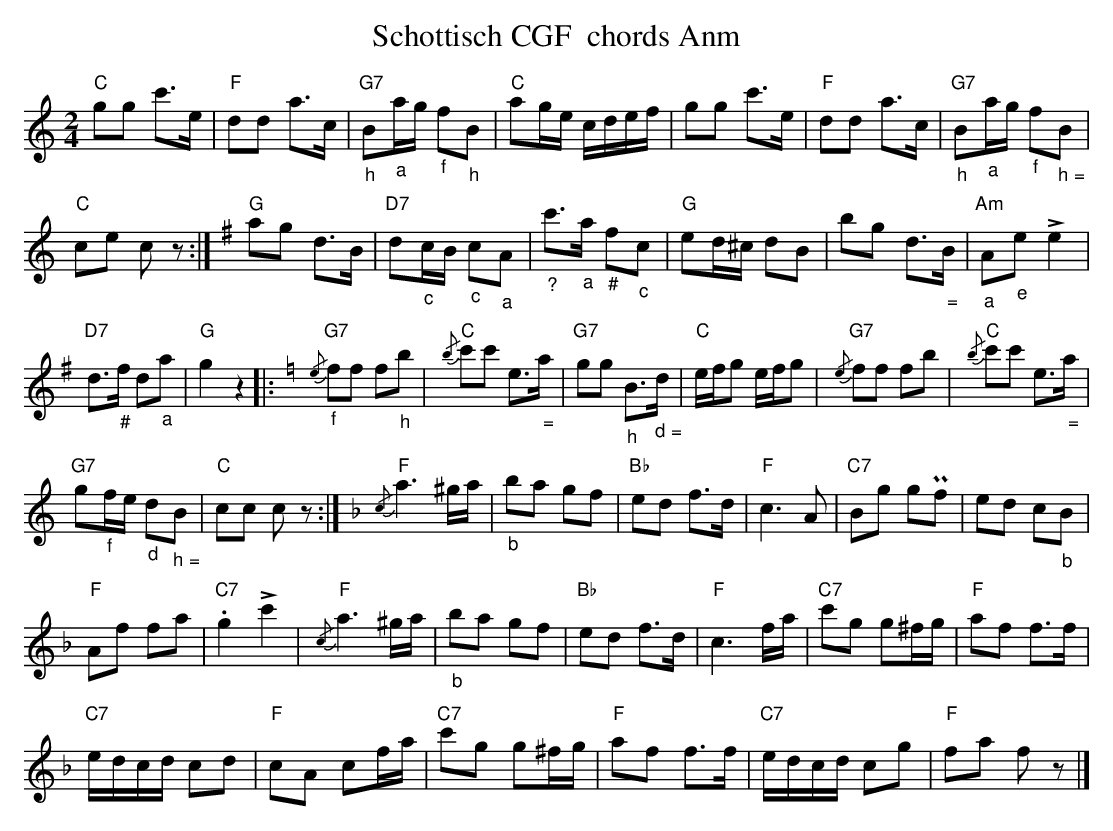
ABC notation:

X:1
T: Schottisch CGF  chords Anm
M:2/4
L:1/8
K:C %%MIDI gchordon
"C"gg c'>e | "F"dd a>c | "G7""_h"B"_a"a/g/ "_f"f"_h"B | "C"ag/e/ c/d/e/f/ | gg c'>e | "F"dd a>c | "G7""_h"B"_a"a/g/ "_f"f"_ h ="B |
"C"ce cz :| [K:G]"G"ag d>B | "D7"d"_c"c/B/ "_c"c"_a"A | "_?"c'>"_a"a "_#"f"_c"c | "G"ed/^c/ dB | bg d>"_ ="B | "Am""_a"A"_e"e +>+e2 |
"D7"d>"_#"f d"_a"a | "G"g2z2 |: [K:C] "G7"{/e}"_f"ff f"_h"b | "C"{/b}c'c' e>"_ ="a | "G7"gg "_h"B>"_ d ="d | "C"e/f/g e/f/g | "G7"{/e}ff fb | "C"{/b}c'c' e>"_ ="a |
"G7"g"_f"f/e/ "_d"d"_ h ="B | "C"cc cz :| [K:F] "F"{/c}a3 ^g/a/ | "_b"ba gf | "Bb"ed f>d | "F"c3A | "C7"Bg gPf | ed c"_b"B |
"F"Af fa | "C7".g2+>+c'2 | "F"{/c}a3 ^g/a/ | "_b"ba gf | "Bb"ed f>d | "F"c3 f/a/ | "C7"c'g g^f/g/ | "F"af f>f |
"C7"e/d/c/d/ cd | "F"cA cf/a/ | "C7"c'g g^f/g/ | "F"af f>f | "C7"e/d/c/d/ cg | "F"fa fz |]
